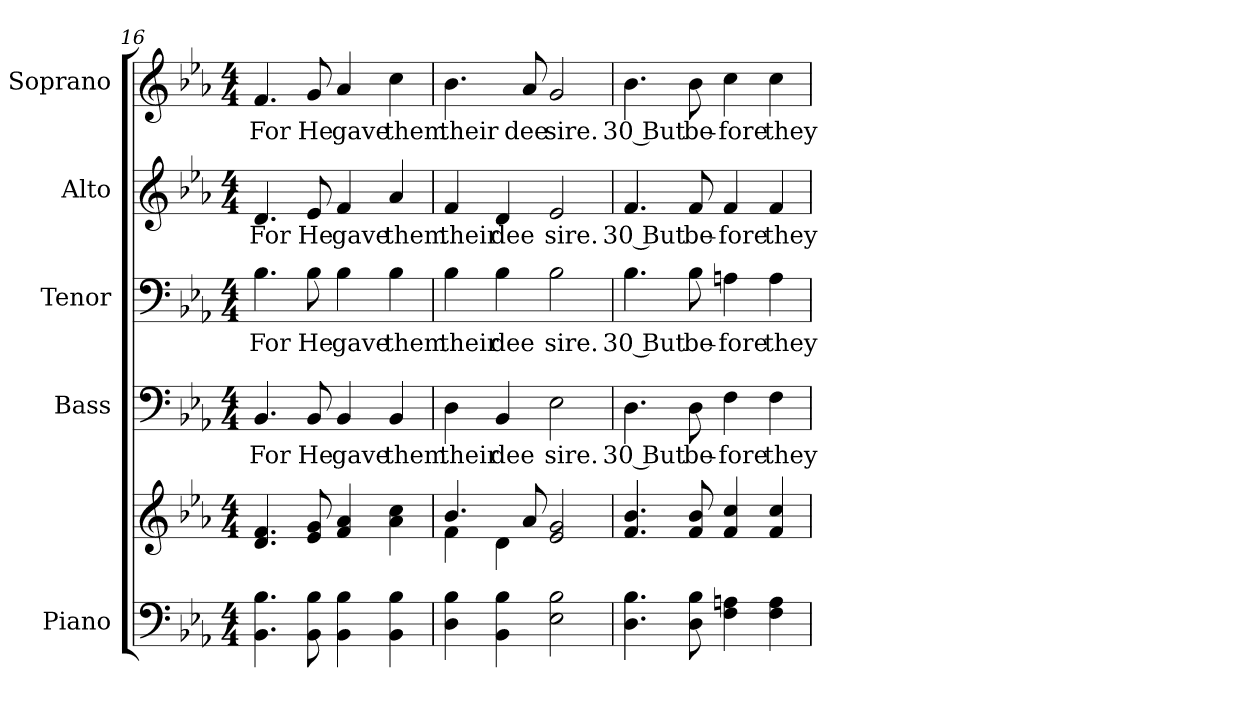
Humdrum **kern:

**kern	**kern	**kern	**text	**kern	**text	**kern	**text	**kern	**text
*part5	*part5	*part4	*part4	*part3	*part3	*part2	*part2	*part1	*part1
*staff6	*staff5	*staff4	*staff4	*staff3	*staff3	*staff2	*staff2	*staff1	*staff1
*I"Piano	*	*I"Bass	*	*I"Tenor	*	*I"Alto	*	*I"Soprano	*
*I'Pno.	*	*I'B.	*	*I'T.	*	*I'A.	*	*I'S.	*
!!LO:LB:g=z
*clefF4	*clefG2	*clefF4	*	*clefF4	*	*clefG2	*	*clefG2	*
*k[b-e-a-]	*k[b-e-a-]	*k[b-e-a-]	*	*k[b-e-a-]	*	*k[b-e-a-]	*	*k[b-e-a-]	*
*E-:	*E-:	*E-:	*	*E-:	*	*E-:	*	*E-:	*
*M4/4	*M4/4	*M4/4	*	*M4/4	*	*M4/4	*	*M4/4	*
=16	=16	=16	=16	=16	=16	=16	=16	=16	=16
!	!	!	!LO:LY:b:color=#000000	!	!	!	!	!	!
!	!	!	!	!	!LO:LY:b:color=#000000	!	!	!	!
!	!	!	!	!	!	!	!LO:LY:b:color=#000000	!	!
!	!	!	!	!	!	!	!	!	!LO:LY:b:color=#000000
4.BB-i\ 4.B-i	4.di/ 4.fi	4.BB-i/	For	4.B-i\	For	4.di/	For	4.fi/	For
!	!	!	!LO:LY:b:color=#000000	!	!	!	!	!	!
!	!	!	!	!	!LO:LY:b:color=#000000	!	!	!	!
!	!	!	!	!	!	!	!LO:LY:b:color=#000000	!	!
!	!	!	!	!	!	!	!	!	!LO:LY:b:color=#000000
8BB-i\ 8B-i	8e-i/ 8gi	8BB-i/	He	8B-i\	He	8e-i/	He	8gi/	He
!	!	!	!LO:LY:b:color=#000000	!	!	!	!	!	!
!	!	!	!	!	!LO:LY:b:color=#000000	!	!	!	!
!	!	!	!	!	!	!	!LO:LY:b:color=#000000	!	!
!	!	!	!	!	!	!	!	!	!LO:LY:b:color=#000000
4BB-i\ 4B-i	4fi/ 4a-i	4BB-i/	gave	4B-i\	gave	4fi/	gave	4a-i/	gave
!	!	!	!LO:LY:b:color=#000000	!	!	!	!	!	!
!	!	!	!	!	!LO:LY:b:color=#000000	!	!	!	!
!	!	!	!	!	!	!	!LO:LY:b:color=#000000	!	!
!	!	!	!	!	!	!	!	!	!LO:LY:b:color=#000000
4BB-i\ 4B-i	4a-i\ 4cci	4BB-i/	them	4B-i\	them	4a-i/	them	4cci\	them
=17	=17	=17	=17	=17	=17	=17	=17	=17	=17
*	*^	*	*	*	*	*	*	*	*
!	!	!	!	!LO:LY:b:color=#000000	!	!	!	!	!	!
!	!	!	!	!	!	!LO:LY:b:color=#000000	!	!	!	!
!	!	!	!	!	!	!	!	!LO:LY:b:color=#000000	!	!
!	!	!	!	!	!	!	!	!	!	!LO:LY:b:color=#000000
4Di\ 4B-i	4.b-i/	4fi\	4Di\	their	4B-i\	their	4fi/	their	4.b-i\	their
!	!	!	!	!LO:LY:b:color=#000000	!	!	!	!	!	!
!	!	!	!	!	!	!LO:LY:b:color=#000000	!	!	!	!
!	!	!	!	!	!	!	!	!LO:LY:b:color=#000000	!	!
4BB-i\ 4B-i	.	4di\	4BB-i/	dee	4B-i\	dee	4di/	dee	.	.
!	!	!	!	!	!	!	!	!	!	!LO:LY:b:color=#000000
.	8a-i/	.	.	.	.	.	.	.	8a-i/	dee
!	!	!	!	!LO:LY:b:color=#000000	!	!	!	!	!	!
!	!	!	!	!	!	!LO:LY:b:color=#000000	!	!	!	!
!	!	!	!	!	!	!	!	!LO:LY:b:color=#000000	!	!
!	!	!	!	!	!	!	!	!	!	!LO:LY:b:color=#000000
2E-i\ 2B-i	2e-i/ 2gi	2ryy	2E-i\	sire.	2B-i\	sire.	2e-i/	sire.	2gi/	sire.
*	*v	*v	*	*	*	*	*	*	*	*
=18	=18	=18	=18	=18	=18	=18	=18	=18	=18
*	*^	*	*	*	*	*	*	*	*
!	!	!	!	!LO:LY:b:color=#000000	!	!	!	!	!	!
*	*v	*v	*	*	*	*	*	*	*	*
*	*^	*	*	*	*	*	*	*	*
!	!	!	!	!	!	!LO:LY:b:color=#000000	!	!	!	!
*	*v	*v	*	*	*	*	*	*	*	*
*	*^	*	*	*	*	*	*	*	*
!	!	!	!	!	!	!	!	!LO:LY:b:color=#000000	!	!
*	*v	*v	*	*	*	*	*	*	*	*
*	*^	*	*	*	*	*	*	*	*
!	!	!	!	!	!	!	!	!	!	!LO:LY:b:color=#000000
*	*v	*v	*	*	*	*	*	*	*	*
4.Di\ 4.B-i	4.fi/ 4.b-i	4.Di\	30 But	4.B-i\	30 But	4.fi/	30 But	4.b-i\	30 But
!	!	!	!LO:LY:b:color=#000000	!	!	!	!	!	!
!	!	!	!	!	!LO:LY:b:color=#000000	!	!	!	!
!	!	!	!	!	!	!	!LO:LY:b:color=#000000	!	!
!	!	!	!	!	!	!	!	!	!LO:LY:b:color=#000000
8Di\ 8B-i	8fi/ 8b-i	8Di\	be-	8B-i\	be-	8fi/	be-	8b-i\	be-
!	!	!	!LO:LY:b:color=#000000	!	!	!	!	!	!
!	!	!	!	!	!LO:LY:b:color=#000000	!	!	!	!
!	!	!	!	!	!	!	!LO:LY:b:color=#000000	!	!
!	!	!	!	!	!	!	!	!	!LO:LY:b:color=#000000
4Fi\ 4Ani	4fi/ 4cci	4Fi\	-fore	4Ani\	-fore	4fi/	-fore	4cci\	-fore
!	!	!	!LO:LY:b:color=#000000	!	!	!	!	!	!
!	!	!	!	!	!LO:LY:b:color=#000000	!	!	!	!
!	!	!	!	!	!	!	!LO:LY:b:color=#000000	!	!
!	!	!	!	!	!	!	!	!	!LO:LY:b:color=#000000
4Fi\ 4Ai	4fi/ 4cci	4Fi\	they	4Ai\	they	4fi/	they	4cci\	they
=	=	=	=	=	=	=	=	=	=
*-	*-	*-	*-	*-	*-	*-	*-	*-	*-
